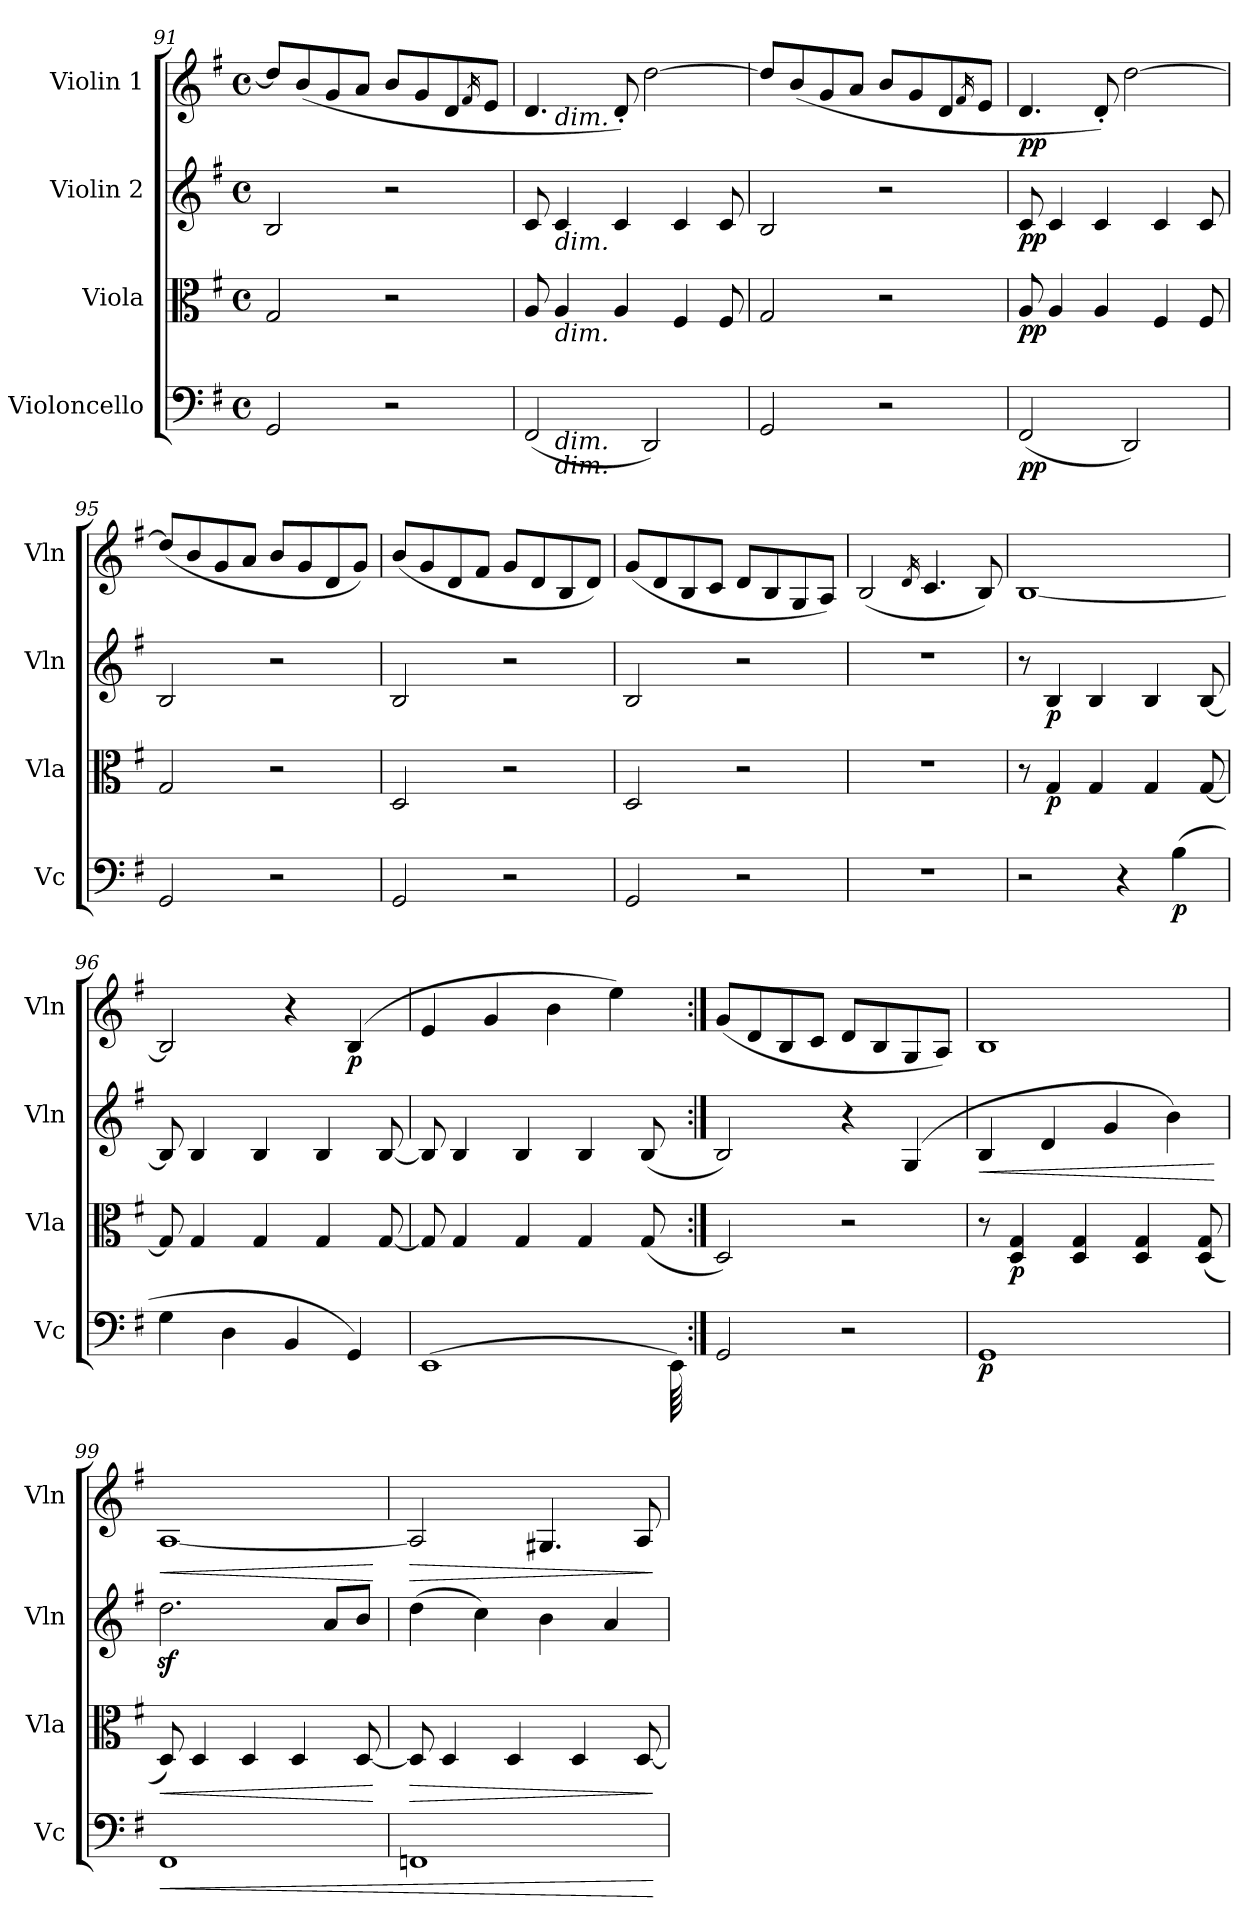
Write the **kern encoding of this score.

**kern	**dynam	**kern	**dynam	**kern	**dynam	**kern	**dynam
*part4	*part4	*part3	*part3	*part2	*part2	*part1	*part1
*staff4	*staff4	*staff3	*staff3	*staff2	*staff2	*staff1	*staff1
*I"Violoncello	*	*I"Viola	*	*I"Violin 2	*	*I"Violin 1	*
*I'Vc	*	*I'Vla	*	*I'Vln	*	*I'Vln	*
*clefF4	*	*clefC3	*	*clefG2	*	*clefG2	*
*k[f#]	*	*k[f#]	*	*k[f#]	*	*k[f#]	*
*M4/4	*	*M4/4	*	*M4/4	*	*M4/4	*
*met(c)	*	*met(c)	*	*met(c)	*	*met(c)	*
=91	=91	=91	=91	=91	=91	=91	=91
2GG/	.	2G/	.	2B/	.	8dd/L]	.
.	.	.	.	.	.	(8b/	.
.	.	.	.	.	.	8g/	.
.	.	.	.	.	.	8a/J	.
2r	.	2r	.	2r	.	8b/L	.
.	.	.	.	.	.	8g/	.
.	.	.	.	.	.	8d/	.
.	.	.	.	.	.	16qf#/	.
.	.	.	.	.	.	8e/J	.
=92	=92	=92	=92	=92	=92	=92	=92
*^	*	*	*	*	*	*^	*
(2FF#/	8ryy	.	8A/	.	8c/	.	4.d/	8ryy	.
!	!	!	!	!	!	!	!	!LO:TX:b:i:t=dim.	!
!	!	!	!	!	!LO:TX:b:i:t=dim.	!	!	!	!
!	!	!	!LO:TX:b:i:t=dim.	!	!	!	!	!	!
!	!LO:TX:b:i:t=dim.	!	!	!	!	!	!	!	!
!	!LO:TX:b:i:t=dim.	!	!	!	!	!	!	!	!
.	8ryy	.	4A/	.	4c/	.	.	8ryy	.
.	4ryy	.	.	.	.	.	.	4ryy	.
.	.	.	4A/	.	4c/	.	8d'/)	.	.
2DD/)	2ryy	.	.	.	.	.	[2dd\	2ryy	.
.	.	.	4F#/	.	4c/	.	.	.	.
.	.	.	8F#/	.	8c/	.	.	.	.
*v	*v	*	*	*	*	*	*v	*v	*
!!LO:LB:g=z
=93	=93	=93	=93	=93	=93	=93	=93
2GG/	.	2G/	.	2B/	.	8dd/L]	.
.	.	.	.	.	.	(8b/	.
.	.	.	.	.	.	8g/	.
.	.	.	.	.	.	8a/J	.
2r	.	2r	.	2r	.	8b/L	.
.	.	.	.	.	.	8g/	.
.	.	.	.	.	.	8d/	.
.	.	.	.	.	.	16qf#/	.
.	.	.	.	.	.	8e/J	.
=94	=94	=94	=94	=94	=94	=94	=94
!	!LO:DY:b	!	!LO:DY:b	!	!LO:DY:b	!	!LO:DY:b
(2FF#/	pp	8A/	pp	8c/	pp	4.d/	pp
.	.	4A/	.	4c/	.	.	.
.	.	4A/	.	4c/	.	8d'/)	.
2DD/)	.	.	.	.	.	[2dd\	.
.	.	4F#/	.	4c/	.	.	.
.	.	8F#/	.	8c/	.	.	.
!!LO:LB:g=z
=95	=95	=95	=95	=95	=95	=95	=95
2GG/	.	2G/	.	2B/	.	(8dd/L]	.
.	.	.	.	.	.	8b/	.
.	.	.	.	.	.	8g/	.
.	.	.	.	.	.	8a/J	.
2r	.	2r	.	2r	.	8b/L	.
.	.	.	.	.	.	8g/	.
.	.	.	.	.	.	8d/	.
.	.	.	.	.	.	8g/J)	.
=96	=96	=96	=96	=96	=96	=96	=96
2GG/	.	2D/	.	2B/	.	(8b/L	.
.	.	.	.	.	.	8g/	.
.	.	.	.	.	.	8d/	.
.	.	.	.	.	.	8f#/J	.
2r	.	2r	.	2r	.	8g/L	.
.	.	.	.	.	.	8d/	.
.	.	.	.	.	.	8B/	.
.	.	.	.	.	.	8d/J)	.
=96X1	=96X1	=96X1	=96X1	=96X1	=96X1	=96X1	=96X1
2GG/	.	2D/	.	2B/	.	(8g/L	.
.	.	.	.	.	.	8d/	.
.	.	.	.	.	.	8B/	.
.	.	.	.	.	.	8c/J	.
2r	.	2r	.	2r	.	8d/L	.
.	.	.	.	.	.	8B/	.
.	.	.	.	.	.	8G/	.
.	.	.	.	.	.	8A/J)	.
=96X2	=96X2	=96X2	=96X2	=96X2	=96X2	=96X2	=96X2
1r	.	1r	.	1r	.	(2B/	.
.	.	.	.	.	.	16qd/	.
.	.	.	.	.	.	4.c/	.
.	.	.	.	.	.	8B/)	.
=96X3	=96X3	=96X3	=96X3	=96X3	=96X3	=96X3	=96X3
2r	.	8r	.	8r	.	[1B	.
!	!	!	!LO:DY:b	!	!LO:DY:b	!	!
.	.	4G/	p	4B/	p	.	.
.	.	4G/	.	4B/	.	.	.
4r	.	.	.	.	.	.	.
.	.	4G/	.	4B/	.	.	.
!	!LO:DY:b	!	!	!	!	!	!
(4B\	p	.	.	.	.	.	.
.	.	[8G/	.	[8B/	.	.	.
=96X4	=96X4	=96X4	=96X4	=96X4	=96X4	=96X4	=96X4
4G\	.	8G/]	.	8B/]	.	2B/]	.
.	.	4G/	.	4B/	.	.	.
4D\	.	.	.	.	.	.	.
.	.	4G/	.	4B/	.	.	.
4BB/	.	.	.	.	.	4r	.
.	.	4G/	.	4B/	.	.	.
!	!	!	!	!	!	!	!LO:DY:b
4GG/)	.	.	.	.	.	(4B/	p
.	.	[8G/	.	[8B/	.	.	.
=96X5	=96X5	=96X5	=96X5	=96X5	=96X5	=96X5	=96X5
*^	*	*	*	*	*	*	*
(1EE	2.ryy	.	8G/]	.	8B/]	.	4e/	.
.	.	.	4G/	.	4B/	.	.	.
.	.	.	.	.	.	.	4g/	.
.	.	.	4G/	.	4B/	.	.	.
.	.	.	.	.	.	.	4b\	.
.	.	.	4G/	.	4B/	.	.	.
.	8...ryy	.	.	.	.	.	4ee\)	.
.	.	.	(8G/	.	(8B/	.	.	.
.	64EE)	.	.	.	.	.	.	.
*v	*v	*	*	*	*	*	*	*
!!LO:LB:g=z
=97:|!	=97:|!	=97:|!	=97:|!	=97:|!	=97:|!	=97:|!	=97:|!
2GG/	.	2D/)	.	2B/)	.	(8g/L	.
.	.	.	.	.	.	8d/	.
.	.	.	.	.	.	8B/	.
.	.	.	.	.	.	8c/J	.
2r	.	2r	.	4r	.	8d/L	.
.	.	.	.	.	.	8B/	.
.	.	.	.	(4G/	.	8G/	.
.	.	.	.	.	.	8A/J)	.
!!LO:LB:g=z
=98	=98	=98	=98	=98	=98	=98	=98
!	!LO:DY:b	!	!	!	!LO:HP:b	!	!
1GG	p	8r	.	4B/	<	1B	.
!	!	!	!LO:DY:b	!	!	!	!
.	.	4D/ 4G/	p	.	.	.	.
.	.	.	.	4d/	.	.	.
.	.	4D/ 4G/	.	.	.	.	.
.	.	.	.	4g/	.	.	.
.	.	4D/ 4G/	.	.	.	.	.
.	.	.	.	4b\)	.	.	.
.	.	(8D/ 8G/	.	.	.	.	.
.	.	.	.	.	[	.	.
=99	=99	=99	=99	=99	=99	=99	=99
!	!LO:HP:b	!	!LO:HP:b	!	!	!	!LO:HP:b
1FF#	<	8D/)	<	2.ddz<\	.	[1A	<
.	.	4D/	.	.	.	.	.
.	.	4D/	.	.	.	.	.
.	.	4D/	.	.	.	.	.
.	.	.	.	8a/L	.	.	.
.	.	[8D/	.	8b/J	.	.	.
.	.	.	[	.	.	.	[
=100	=100	=100	=100	=100	=100	=100	=100
!	!	!	!LO:HP:b	!	!	!	!LO:HP:b
1FFn	.	8D/]	>	(4dd\	.	2A/]	>
.	.	4D/	.	.	.	.	.
.	.	.	.	4cc\)	.	.	.
.	.	4D/	.	.	.	.	.
.	.	.	.	4b\	.	4.G#X/	.
.	.	4D/	.	.	.	.	.
.	.	.	.	4a/	.	.	.
.	.	[8D/	.	.	.	8A/	.
.	[	.	]	.	.	.	]
=	=	=	=	=	=	=	=
*-	*-	*-	*-	*-	*-	*-	*-
